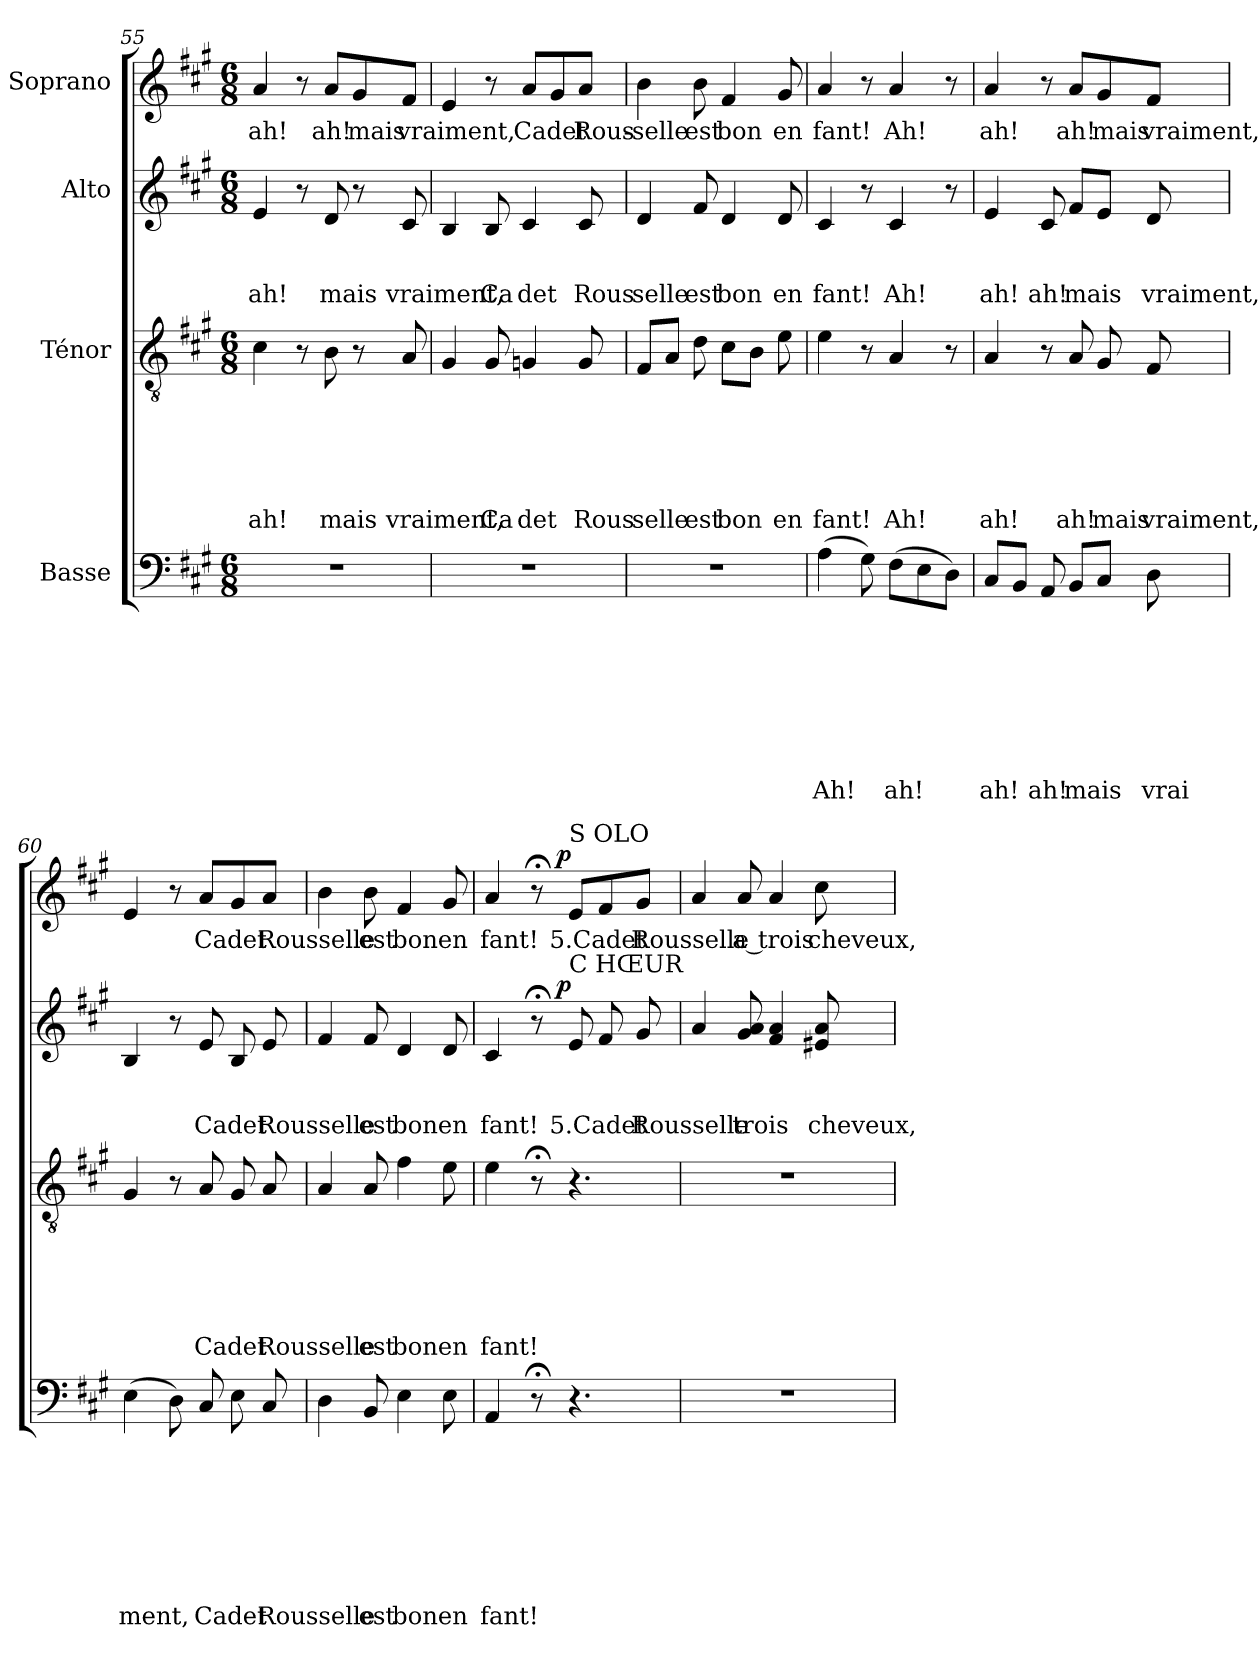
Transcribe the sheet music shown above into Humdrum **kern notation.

**kern	**text	**text	**text	**text	**text	**text	**text	**text	**kern	**text	**text	**text	**text	**text	**text	**kern	**text	**text	**text	**dynam	**kern	**text	**dynam
*part4	*part4	*part4	*part4	*part4	*part4	*part4	*part4	*part4	*part3	*part3	*part3	*part3	*part3	*part3	*part3	*part2	*part2	*part2	*part2	*part2	*part1	*part1	*part1
*staff4	*staff4	*staff4	*staff4	*staff4	*staff4	*staff4	*staff4	*staff4	*staff3	*staff3	*staff3	*staff3	*staff3	*staff3	*staff3	*staff2	*staff2	*staff2	*staff2	*staff2	*staff1	*staff1	*staff1
*I"Basse	*	*	*	*	*	*	*	*	*I"Ténor	*	*	*	*	*	*	*I"Alto	*	*	*	*	*I"Soprano	*	*
*clefF4	*	*	*	*	*	*	*	*	*clefGv2	*	*	*	*	*	*	*clefG2	*	*	*	*	*clefG2	*	*
*k[f#c#g#]	*	*	*	*	*	*	*	*	*k[f#c#g#]	*	*	*	*	*	*	*k[f#c#g#]	*	*	*	*	*k[f#c#g#]	*	*
*A:	*	*	*	*	*	*	*	*	*A:	*	*	*	*	*	*	*A:	*	*	*	*	*A:	*	*
*M6/8	*	*	*	*	*	*	*	*	*M6/8	*	*	*	*	*	*	*M6/8	*	*	*	*	*M6/8	*	*
=55	=55	=55	=55	=55	=55	=55	=55	=55	=55	=55	=55	=55	=55	=55	=55	=55	=55	=55	=55	=55	=55	=55	=55
!LO:N:vis=1	!	!	!	!	!	!	!	!	!	!	!	!	!	!	!LO:LY:b	!	!	!	!LO:LY:b	!	!	!LO:LY:b	!
2.r	.	.	.	.	.	.	.	.	4c#\	.	.	.	.	.	ah!	4e/	.	.	ah!	.	4a/	ah!	.
.	.	.	.	.	.	.	.	.	8r	.	.	.	.	.	.	8r	.	.	.	.	8r	.	.
!	!	!	!	!	!	!	!	!	!	!	!	!	!	!	!LO:LY:b	!	!	!	!LO:LY:b	!	!	!LO:LY:b	!
.	.	.	.	.	.	.	.	.	8B\	.	.	.	.	.	mais	8d/	.	.	mais	.	8a/L	ah!	.
!	!	!	!	!	!	!	!	!	!	!	!	!	!	!	!	!	!	!	!	!	!	!LO:LY:b	!
.	.	.	.	.	.	.	.	.	8r	.	.	.	.	.	.	8r	.	.	.	.	8g#/	mais	.
!	!	!	!	!	!	!	!	!	!	!	!	!	!	!	!LO:LY:b	!	!	!	!LO:LY:b	!	!	!LO:LY:b	!
.	.	.	.	.	.	.	.	.	8A/	.	.	.	.	.	vraiment,	8c#/	.	.	vraiment,	.	8f#/J	vraiment,	.
=56	=56	=56	=56	=56	=56	=56	=56	=56	=56	=56	=56	=56	=56	=56	=56	=56	=56	=56	=56	=56	=56	=56	=56
!LO:N:vis=1	!	!	!	!	!	!	!	!	!	!	!	!	!	!	!	!	!	!	!	!	!	!	!
2.r	.	.	.	.	.	.	.	.	4G#/	.	.	.	.	.	.	4B/	.	.	.	.	4e/	.	.
!	!	!	!	!	!	!	!	!	!	!	!	!	!	!	!LO:LY:b	!	!	!	!LO:LY:b	!	!	!	!
.	.	.	.	.	.	.	.	.	8G#/	.	.	.	.	.	Ca	8B/	.	.	Ca	.	8r	.	.
!	!	!	!	!	!	!	!	!	!	!	!	!	!	!	!LO:LY:b	!	!	!	!LO:LY:b	!	!	!LO:LY:b	!
.	.	.	.	.	.	.	.	.	4Gn/	.	.	.	.	.	det	4c#/	.	.	det	.	8a/L	Cadet	.
.	.	.	.	.	.	.	.	.	.	.	.	.	.	.	.	.	.	.	.	.	8g#/	.	.
!	!	!	!	!	!	!	!	!	!	!	!	!	!	!	!LO:LY:b	!	!	!	!LO:LY:b	!	!	!LO:LY:b	!
.	.	.	.	.	.	.	.	.	8G/	.	.	.	.	.	Rous	8c#/	.	.	Rous	.	8a/J	Rous-	.
!!LO:LB:g=z
=57	=57	=57	=57	=57	=57	=57	=57	=57	=57	=57	=57	=57	=57	=57	=57	=57	=57	=57	=57	=57	=57	=57	=57
!LO:N:vis=1	!	!	!	!	!	!	!	!	!	!	!	!	!	!	!LO:LY:b	!	!	!	!LO:LY:b	!	!	!LO:LY:b	!
2.r	.	.	.	.	.	.	.	.	8F#/L	.	.	.	.	.	selle	4d/	.	.	selle	.	4b\	-selle	.
.	.	.	.	.	.	.	.	.	8A/J	.	.	.	.	.	.	.	.	.	.	.	.	.	.
!	!	!	!	!	!	!	!	!	!	!	!	!	!	!	!LO:LY:b	!	!	!	!LO:LY:b	!	!	!LO:LY:b	!
.	.	.	.	.	.	.	.	.	8d\	.	.	.	.	.	est	8f#/	.	.	est	.	8b\	est	.
!	!	!	!	!	!	!	!	!	!	!	!	!	!	!	!LO:LY:b	!	!	!	!LO:LY:b	!	!	!LO:LY:b	!
.	.	.	.	.	.	.	.	.	8c#\L	.	.	.	.	.	bon	4d/	.	.	bon	.	4f#/	bon	.
.	.	.	.	.	.	.	.	.	8B\J	.	.	.	.	.	.	.	.	.	.	.	.	.	.
!	!	!	!	!	!	!	!	!	!	!	!	!	!	!	!LO:LY:b	!	!	!	!LO:LY:b	!	!	!LO:LY:b	!
.	.	.	.	.	.	.	.	.	8e\	.	.	.	.	.	en	8d/	.	.	en	.	8g#/	en	.
=58	=58	=58	=58	=58	=58	=58	=58	=58	=58	=58	=58	=58	=58	=58	=58	=58	=58	=58	=58	=58	=58	=58	=58
!	!	!	!	!	!	!	!	!LO:LY:b	!	!	!	!	!	!	!LO:LY:b	!	!	!	!LO:LY:b	!	!	!LO:LY:b	!
(>4A\	.	.	.	.	.	.	.	Ah!	4e\	.	.	.	.	.	fant!	4c#/	.	.	fant!	.	4a/	fant!	.
8G#\)	.	.	.	.	.	.	.	.	8r	.	.	.	.	.	.	8r	.	.	.	.	8r	.	.
!	!	!	!	!	!	!	!	!LO:LY:b	!	!	!	!	!	!	!LO:LY:b	!	!	!	!LO:LY:b	!	!	!LO:LY:b	!
(>8F#\L	.	.	.	.	.	.	.	ah!	4A/	.	.	.	.	.	Ah!	4c#/	.	.	Ah!	.	4a/	Ah!	.
8E\	.	.	.	.	.	.	.	.	.	.	.	.	.	.	.	.	.	.	.	.	.	.	.
8D\J)	.	.	.	.	.	.	.	.	8r	.	.	.	.	.	.	8r	.	.	.	.	8r	.	.
=59	=59	=59	=59	=59	=59	=59	=59	=59	=59	=59	=59	=59	=59	=59	=59	=59	=59	=59	=59	=59	=59	=59	=59
!	!	!	!	!	!	!	!	!LO:LY:b	!	!	!	!	!	!	!LO:LY:b	!	!	!	!LO:LY:b	!	!	!LO:LY:b	!
8C#/L	.	.	.	.	.	.	.	ah!	4A/	.	.	.	.	.	ah!	4e/	.	.	ah!	.	4a/	ah!	.
8BB/J	.	.	.	.	.	.	.	.	.	.	.	.	.	.	.	.	.	.	.	.	.	.	.
!	!	!	!	!	!	!	!	!LO:LY:b	!	!	!	!	!	!	!	!	!	!	!LO:LY:b	!	!	!	!
8AA/	.	.	.	.	.	.	.	ah!	8r	.	.	.	.	.	.	8c#/	.	.	ah!	.	8r	.	.
!	!	!	!	!	!	!	!	!LO:LY:b	!	!	!	!	!	!	!LO:LY:b	!	!	!	!LO:LY:b	!	!	!LO:LY:b	!
8BB/L	.	.	.	.	.	.	.	mais	8A/	.	.	.	.	.	ah!	8f#/L	.	.	mais	.	8a/L	ah!	.
!	!	!	!	!	!	!	!	!	!	!	!	!	!	!	!LO:LY:b	!	!	!	!	!	!	!LO:LY:b	!
8C#/J	.	.	.	.	.	.	.	.	8G#/	.	.	.	.	.	mais	8e/J	.	.	.	.	8g#/	mais	.
!	!	!	!	!	!	!	!	!LO:LY:b	!	!	!	!	!	!	!LO:LY:b	!	!	!	!LO:LY:b	!	!	!LO:LY:b	!
8D\	.	.	.	.	.	.	.	vrai	8F#/	.	.	.	.	.	vraiment,	8d/	.	.	vraiment,	.	8f#/J	vraiment,	.
=60	=60	=60	=60	=60	=60	=60	=60	=60	=60	=60	=60	=60	=60	=60	=60	=60	=60	=60	=60	=60	=60	=60	=60
!	!	!	!	!	!	!	!	!LO:LY:b	!	!	!	!	!	!	!	!	!	!	!	!	!	!	!
(>4E\	.	.	.	.	.	.	.	ment,	4G#/	.	.	.	.	.	.	4B/	.	.	.	.	4e/	.	.
8D\)	.	.	.	.	.	.	.	.	8r	.	.	.	.	.	.	8r	.	.	.	.	8r	.	.
!	!	!	!	!	!	!	!	!LO:LY:b	!	!	!	!	!	!	!LO:LY:b	!	!	!	!LO:LY:b	!	!	!LO:LY:b	!
8C#/	.	.	.	.	.	.	.	Cadet	8A/	.	.	.	.	.	Cadet	8e/	.	.	Cadet	.	8a/L	Cadet	.
8E\	.	.	.	.	.	.	.	.	8G#/	.	.	.	.	.	.	8B/	.	.	.	.	8g#/	.	.
!	!	!	!	!	!	!	!	!LO:LY:b	!	!	!	!	!	!	!LO:LY:b	!	!	!	!LO:LY:b	!	!	!LO:LY:b	!
8C#/	.	.	.	.	.	.	.	Rousselle	8A/	.	.	.	.	.	Rousselle	8e/	.	.	Rousselle	.	8a/J	Rousselle	.
=61	=61	=61	=61	=61	=61	=61	=61	=61	=61	=61	=61	=61	=61	=61	=61	=61	=61	=61	=61	=61	=61	=61	=61
4D\	.	.	.	.	.	.	.	.	4A/	.	.	.	.	.	.	4f#/	.	.	.	.	4b\	.	.
!	!	!	!	!	!	!	!	!LO:LY:b	!	!	!	!	!	!	!LO:LY:b	!	!	!	!LO:LY:b	!	!	!LO:LY:b	!
8BB/	.	.	.	.	.	.	.	est	8A/	.	.	.	.	.	est	8f#/	.	.	est	.	8b\	est	.
!	!	!	!	!	!	!	!	!LO:LY:b	!	!	!	!	!	!	!LO:LY:b	!	!	!	!LO:LY:b	!	!	!LO:LY:b	!
4E\	.	.	.	.	.	.	.	bon	4f#\	.	.	.	.	.	bon	4d/	.	.	bon	.	4f#/	bon	.
!	!	!	!	!	!	!	!	!LO:LY:b	!	!	!	!	!	!	!LO:LY:b	!	!	!	!LO:LY:b	!	!	!LO:LY:b	!
8E\	.	.	.	.	.	.	.	en	8e\	.	.	.	.	.	en	8d/	.	.	en	.	8g#</	en	.
!!LO:PB:g=z
=62	=62	=62	=62	=62	=62	=62	=62	=62	=62	=62	=62	=62	=62	=62	=62	=62	=62	=62	=62	=62	=62	=62	=62
!	!	!	!	!	!	!	!	!LO:LY:b	!	!	!	!	!	!	!LO:LY:b	!	!	!	!LO:LY:b	!	!	!LO:LY:b	!
*	*	*	*	*	*	*	*	*	*	*	*	*	*	*	*	*^	*	*	*	*	*^	*	*
4AA/	.	.	.	.	.	.	.	fant!	4e\	.	.	.	.	.	fant!	4c#/	4ryy	.	.	fant!	.	4a/	4ryy	fant!	.
8r;<	.	.	.	.	.	.	.	.	8r;<	.	.	.	.	.	.	8r;<	16.ryy	.	.	.	.	8r;<	16.ryy	.	.
!	!	!	!	!	!	!	!	!	!	!	!	!	!	!	!	!	!	!	!	!	!LO:DY:a	!	!	!	!LO:DY:a
.	.	.	.	.	.	.	.	.	.	.	.	.	.	.	.	.	4ryy	.	.	.	p	.	4ryy	.	p
!	!	!	!	!	!	!	!	!	!	!	!	!	!	!	!	!	!	!	!	!	!	!LO:TX:a:t=S OLO	!	!	!
!	!	!	!	!	!	!	!	!	!	!	!	!	!	!	!	!LO:TX:a:t=C HŒUR	!	!	!	!	!	!	!	!	!
!	!	!	!	!	!	!	!	!	!	!	!	!	!	!	!	!	!	!	!	!LO:LY:b:rj	!	!	!	!LO:LY:b:rj	!
4.r	.	.	.	.	.	.	.	.	4.r	.	.	.	.	.	.	8e/	.	.	.	5.Cadet	.	8e/L	.	5.Cadet	.
.	.	.	.	.	.	.	.	.	.	.	.	.	.	.	.	8f#/	.	.	.	.	.	8f#/	.	.	.
.	.	.	.	.	.	.	.	.	.	.	.	.	.	.	.	.	8ryy	.	.	.	.	.	8ryy	.	.
!	!	!	!	!	!	!	!	!	!	!	!	!	!	!	!	!	!	!	!	!LO:LY:b	!	!	!	!LO:LY:b	!
.	.	.	.	.	.	.	.	.	.	.	.	.	.	.	.	8g#/	.	.	.	Rousselle	.	8g#/J	.	Rousselle	.
.	.	.	.	.	.	.	.	.	.	.	.	.	.	.	.	.	32ryy	.	.	.	.	.	32ryy	.	.
=63	=63	=63	=63	=63	=63	=63	=63	=63	=63	=63	=63	=63	=63	=63	=63	=63	=63	=63	=63	=63	=63	=63	=63	=63	=63
!LO:N:vis=1	!	!	!	!	!	!	!	!	!LO:N:vis=1	!	!	!	!	!	!	!	!	!	!	!	!	!	!	!	!
*	*	*	*	*	*	*	*	*	*	*	*	*	*	*	*	*v	*v	*	*	*	*	*	*	*	*
*	*	*	*	*	*	*	*	*	*	*	*	*	*	*	*	*	*	*	*	*	*v	*v	*	*
2.r	.	.	.	.	.	.	.	.	2.r	.	.	.	.	.	.	4a/	.	.	.	.	4a/	.	.
!	!	!	!	!	!	!	!	!	!	!	!	!	!	!	!	!	!	!	!LO:LY:b	!	!	!LO:LY:b	!
.	.	.	.	.	.	.	.	.	.	.	.	.	.	.	.	8g#/ 8a/	.	.	trois	.	8a/	a trois	.
.	.	.	.	.	.	.	.	.	.	.	.	.	.	.	.	4f#/ 4a/	.	.	.	.	4a/	.	.
!	!	!	!	!	!	!	!	!	!	!	!	!	!	!	!	!	!	!	!LO:LY:b	!	!	!LO:LY:b	!
.	.	.	.	.	.	.	.	.	.	.	.	.	.	.	.	8e#X/ 8a/	.	.	cheveux,	.	8cc#\	cheveux,	.
=	=	=	=	=	=	=	=	=	=	=	=	=	=	=	=	=	=	=	=	=	=	=	=
*-	*-	*-	*-	*-	*-	*-	*-	*-	*-	*-	*-	*-	*-	*-	*-	*-	*-	*-	*-	*-	*-	*-	*-
